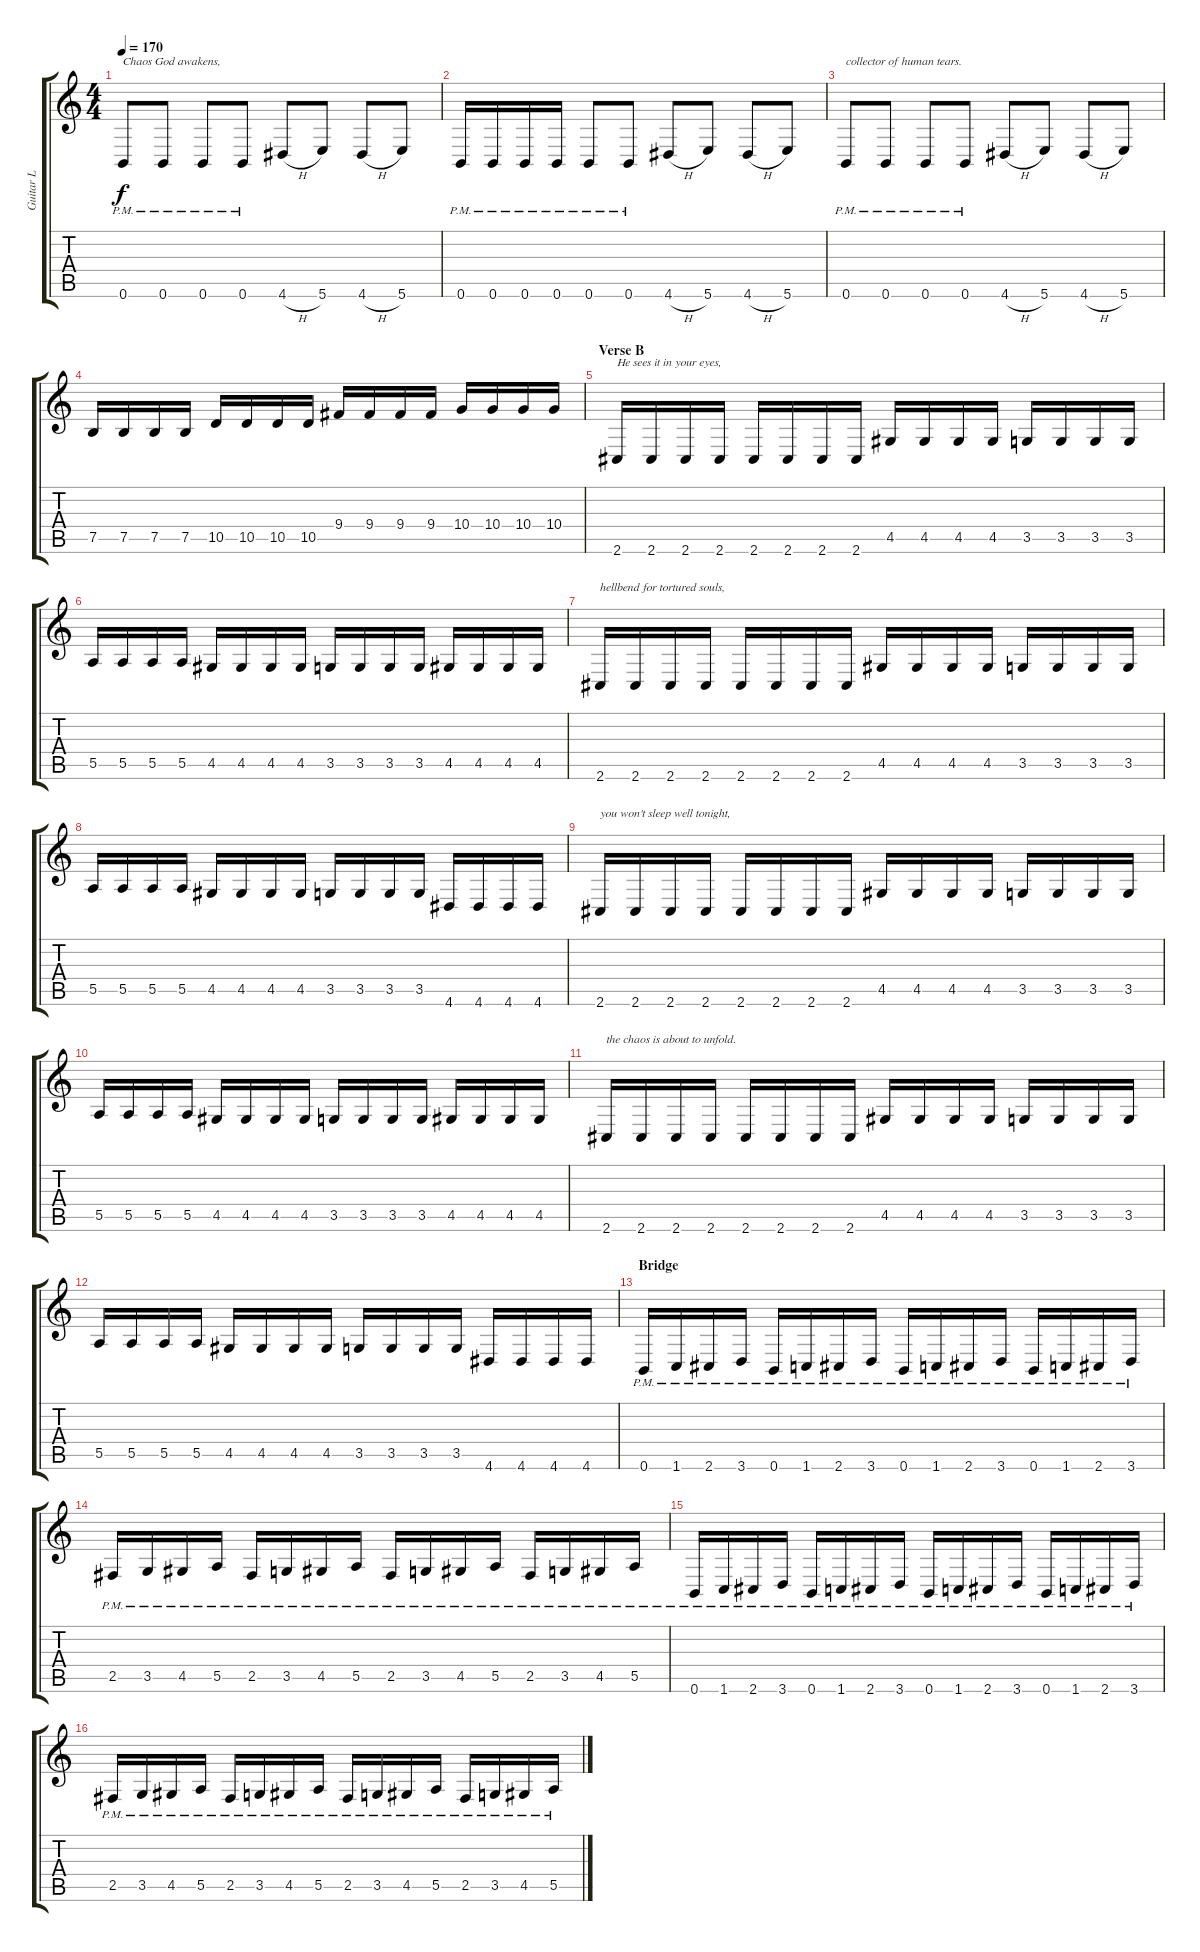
\track ("Guitar L" "Guitar L") {instrument distortionguitar}
\staff {score tabs}
\tuning (B3 Gb3 D3 A2 E2 B1) {hide}
\ts (4 4)
\tempo 170
\clef g2
\ks c
0.6{pm}.8{txt "Chaos God awakens," dy f} 0.6{pm}.8 0.6{pm}.8 0.6{pm}.8 4.6{h}.8 5.6.8 4.6{h}.8 5.6.8 |
0.6{pm}.16 0.6{pm}.16 0.6{pm}.16 0.6{pm}.16 0.6{pm}.8 0.6{pm}.8 4.6{h}.8 5.6.8 4.6{h}.8 5.6.8 |
0.6{pm}.8{txt "collector of human tears."} 0.6{pm}.8 0.6{pm}.8 0.6{pm}.8 4.6{h}.8 5.6.8 4.6{h}.8 5.6.8 |
7.5.16 7.5.16 7.5.16 7.5.16 10.5.16 10.5.16 10.5.16 10.5.16 9.4.16 9.4.16 9.4.16 9.4.16 10.4.16 10.4.16 10.4.16 10.4.16 |
\section ("" "Verse B")
2.6.16{txt "He sees it in your eyes,"} 2.6.16 2.6.16 2.6.16 2.6.16 2.6.16 2.6.16 2.6.16 4.5.16 4.5.16 4.5.16 4.5.16 3.5.16 3.5.16 3.5.16 3.5.16 |
5.5.16 5.5.16 5.5.16 5.5.16 4.5.16 4.5.16 4.5.16 4.5.16 3.5.16 3.5.16 3.5.16 3.5.16 4.5.16 4.5.16 4.5.16 4.5.16 |
2.6.16{txt "hellbend for tortured souls,"} 2.6.16 2.6.16 2.6.16 2.6.16 2.6.16 2.6.16 2.6.16 4.5.16 4.5.16 4.5.16 4.5.16 3.5.16 3.5.16 3.5.16 3.5.16 |
5.5.16 5.5.16 5.5.16 5.5.16 4.5.16 4.5.16 4.5.16 4.5.16 3.5.16 3.5.16 3.5.16 3.5.16 4.6.16 4.6.16 4.6.16 4.6.16 |
2.6.16{txt "you won't sleep well tonight,"} 2.6.16 2.6.16 2.6.16 2.6.16 2.6.16 2.6.16 2.6.16 4.5.16 4.5.16 4.5.16 4.5.16 3.5.16 3.5.16 3.5.16 3.5.16 |
5.5.16 5.5.16 5.5.16 5.5.16 4.5.16 4.5.16 4.5.16 4.5.16 3.5.16 3.5.16 3.5.16 3.5.16 4.5.16 4.5.16 4.5.16 4.5.16 |
2.6.16{txt "the chaos is about to unfold."} 2.6.16 2.6.16 2.6.16 2.6.16 2.6.16 2.6.16 2.6.16 4.5.16 4.5.16 4.5.16 4.5.16 3.5.16 3.5.16 3.5.16 3.5.16 |
5.5.16 5.5.16 5.5.16 5.5.16 4.5.16 4.5.16 4.5.16 4.5.16 3.5.16 3.5.16 3.5.16 3.5.16 4.6.16 4.6.16 4.6.16 4.6.16 |
\section ("" "Bridge")
0.6{pm}.16 1.6{pm}.16 2.6{pm}.16 3.6{pm}.16 0.6{pm}.16 1.6{pm}.16 2.6{pm}.16 3.6{pm}.16 0.6{pm}.16 1.6{pm}.16 2.6{pm}.16 3.6{pm}.16 0.6{pm}.16 1.6{pm}.16 2.6{pm}.16 3.6{pm}.16 |
2.5{pm}.16 3.5{pm}.16 4.5{pm}.16 5.5{pm}.16 2.5{pm}.16 3.5{pm}.16 4.5{pm}.16 5.5{pm}.16 2.5{pm}.16 3.5{pm}.16 4.5{pm}.16 5.5{pm}.16 2.5{pm}.16 3.5{pm}.16 4.5{pm}.16 5.5{pm}.16 |
0.6{pm}.16 1.6{pm}.16 2.6{pm}.16 3.6{pm}.16 0.6{pm}.16 1.6{pm}.16 2.6{pm}.16 3.6{pm}.16 0.6{pm}.16 1.6{pm}.16 2.6{pm}.16 3.6{pm}.16 0.6{pm}.16 1.6{pm}.16 2.6{pm}.16 3.6{pm}.16 |
2.5{pm}.16 3.5{pm}.16 4.5{pm}.16 5.5{pm}.16 2.5{pm}.16 3.5{pm}.16 4.5{pm}.16 5.5{pm}.16 2.5{pm}.16 3.5{pm}.16 4.5{pm}.16 5.5{pm}.16 2.5{pm}.16 3.5{pm}.16 4.5{pm}.16 5.5{pm}.16
